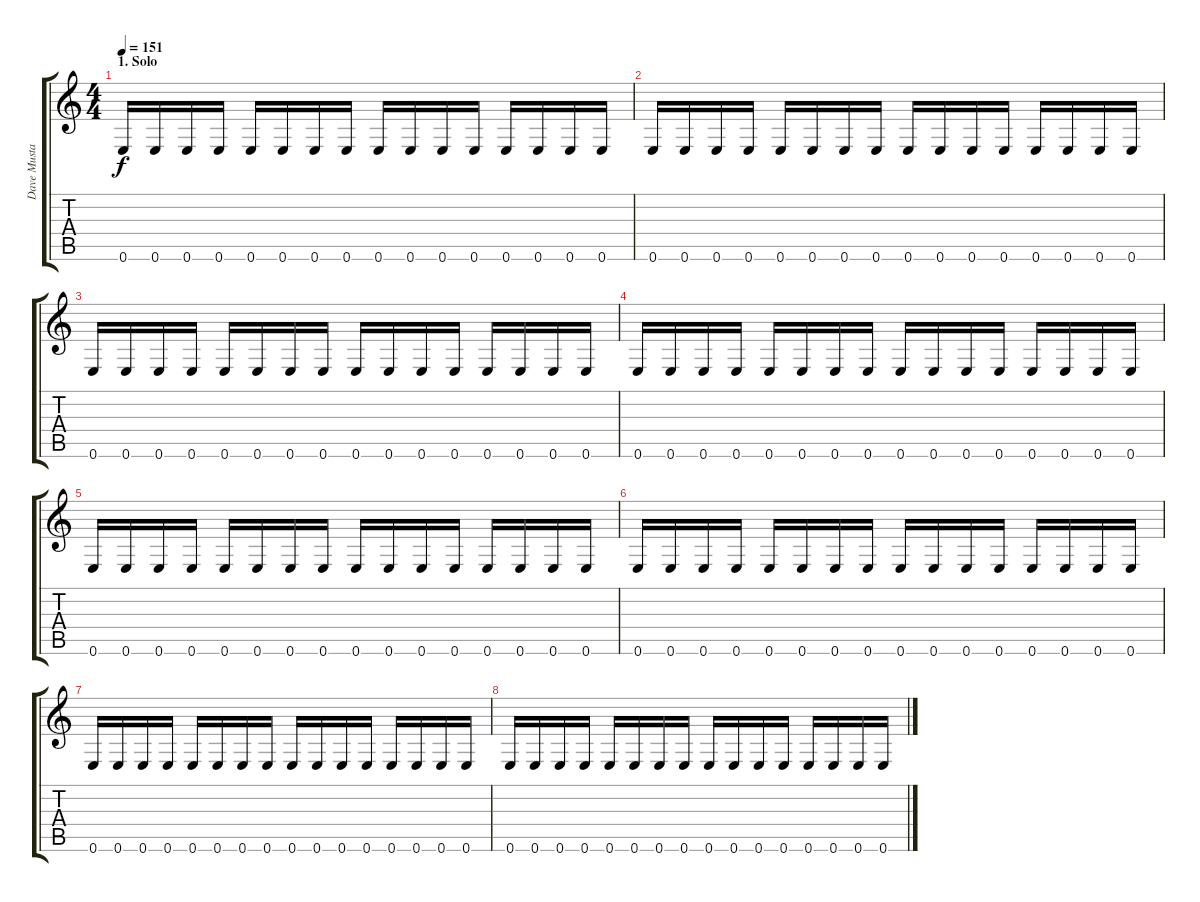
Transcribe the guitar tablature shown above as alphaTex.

\track ("Dave Mustaine" "Dave Musta") {instrument distortionguitar}
\staff {score tabs}
\tuning (E4 B3 G3 D3 A2 E2) {hide}
\ts (4 4)
\section ("" "1. Solo")
\tempo 151
\clef g2
\ks c
0.6.16{dy f volume 9} 0.6.16 0.6.16 0.6.16 0.6.16 0.6.16 0.6.16 0.6.16 0.6.16 0.6.16 0.6.16 0.6.16 0.6.16 0.6.16 0.6.16 0.6.16 |
0.6.16 0.6.16 0.6.16 0.6.16 0.6.16 0.6.16 0.6.16 0.6.16 0.6.16 0.6.16 0.6.16 0.6.16 0.6.16 0.6.16 0.6.16 0.6.16 |
0.6.16 0.6.16 0.6.16 0.6.16 0.6.16 0.6.16 0.6.16 0.6.16 0.6.16 0.6.16 0.6.16 0.6.16 0.6.16 0.6.16 0.6.16 0.6.16 |
0.6.16 0.6.16 0.6.16 0.6.16 0.6.16 0.6.16 0.6.16 0.6.16 0.6.16 0.6.16 0.6.16 0.6.16 0.6.16 0.6.16 0.6.16 0.6.16 |
0.6.16 0.6.16 0.6.16 0.6.16 0.6.16 0.6.16 0.6.16 0.6.16 0.6.16 0.6.16 0.6.16 0.6.16 0.6.16 0.6.16 0.6.16 0.6.16 |
0.6.16 0.6.16 0.6.16 0.6.16 0.6.16 0.6.16 0.6.16 0.6.16 0.6.16 0.6.16 0.6.16 0.6.16 0.6.16 0.6.16 0.6.16 0.6.16 |
0.6.16 0.6.16 0.6.16 0.6.16 0.6.16 0.6.16 0.6.16 0.6.16 0.6.16 0.6.16 0.6.16 0.6.16 0.6.16 0.6.16 0.6.16 0.6.16 |
0.6.16 0.6.16 0.6.16 0.6.16 0.6.16 0.6.16 0.6.16 0.6.16 0.6.16 0.6.16 0.6.16 0.6.16 0.6.16 0.6.16 0.6.16 0.6.16
